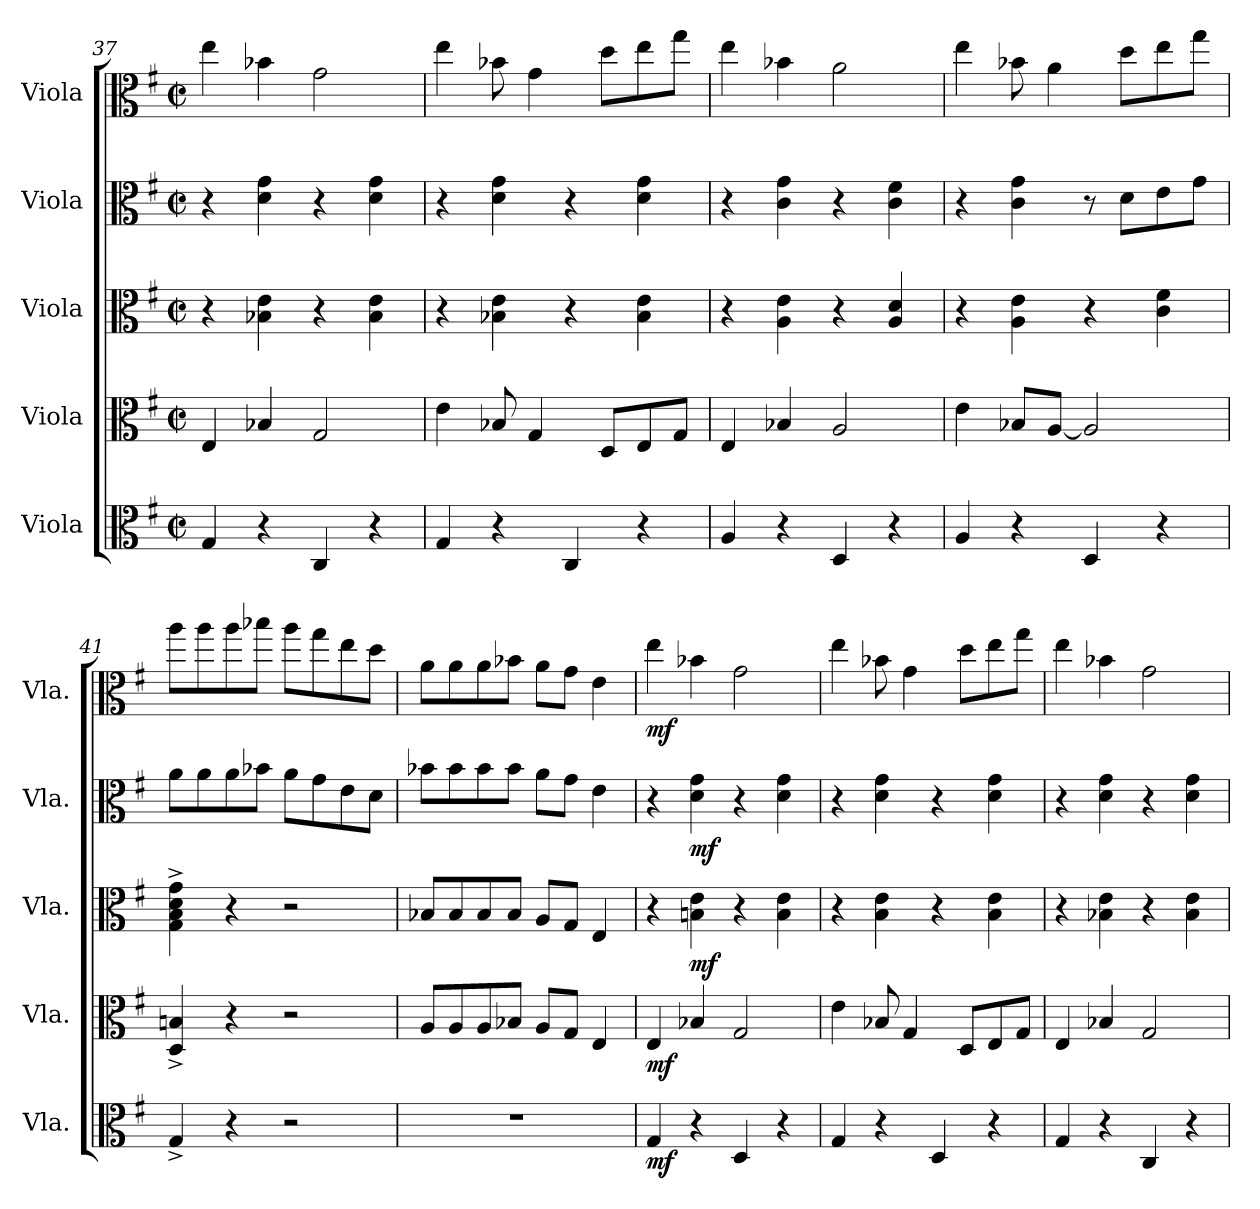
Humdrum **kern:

**kern	**dynam	**kern	**dynam	**kern	**dynam	**kern	**dynam	**kern	**dynam
*part5	*part5	*part4	*part4	*part3	*part3	*part2	*part2	*part1	*part1
*staff5	*staff5	*staff4	*staff4	*staff3	*staff3	*staff2	*staff2	*staff1	*staff1
*I"Viola	*	*I"Viola	*	*I"Viola	*	*I"Viola	*	*I"Viola	*
*I'Vla.	*	*I'Vla.	*	*I'Vla.	*	*I'Vla.	*	*I'Vla.	*
!!LO:LB:g=z
*clefC3	*	*clefC3	*	*clefC3	*	*clefC3	*	*clefC3	*
*k[f#]	*	*k[f#]	*	*k[f#]	*	*k[f#]	*	*k[f#]	*
*M4/4	*	*M4/4	*	*M4/4	*	*M4/4	*	*M4/4	*
*met(c|)	*	*met(c|)	*	*met(c|)	*	*met(c|)	*	*met(c|)	*
=37	=37	=37	=37	=37	=37	=37	=37	=37	=37
4G/	.	4E/	.	4r	.	4r	.	4ee\	.
4r	.	4B-X/	.	4B-X\ 4e\	.	4d\ 4g\	.	4b-X\	.
4C/	.	2G/	.	4r	.	4r	.	2g\	.
4r	.	.	.	4B-\ 4e\	.	4d\ 4g\	.	.	.
=38	=38	=38	=38	=38	=38	=38	=38	=38	=38
4G/	.	4e\	.	4r	.	4r	.	4ee\	.
4r	.	8B-X/	.	4B-X\ 4e\	.	4d\ 4g\	.	8b-X\	.
.	.	4G/	.	.	.	.	.	4g\	.
4C/	.	.	.	4r	.	4r	.	.	.
.	.	8D/L	.	.	.	.	.	8dd\L	.
4r	.	8E/	.	4B-\ 4e\	.	4d\ 4g\	.	8ee\	.
.	.	8G/J	.	.	.	.	.	8gg\J	.
=39	=39	=39	=39	=39	=39	=39	=39	=39	=39
4A/	.	4E/	.	4r	.	4r	.	4ee\	.
4r	.	4B-X/	.	4A\ 4e\	.	4c\ 4g\	.	4b-X\	.
4D/	.	2A/	.	4r	.	4r	.	2a\	.
4r	.	.	.	4A/ 4d/	.	4c\ 4f#\	.	.	.
=40	=40	=40	=40	=40	=40	=40	=40	=40	=40
4A/	.	4e\	.	4r	.	4r	.	4ee\	.
4r	.	8B-X/L	.	4A\ 4e\	.	4c\ 4g\	.	8b-X\	.
.	.	[8A/J	.	.	.	.	.	4a\	.
4D/	.	2A/]	.	4r	.	8r	.	.	.
.	.	.	.	.	.	8d\L	.	8dd\L	.
4r	.	.	.	4c\ 4f#\	.	8e\	.	8ee\	.
.	.	.	.	.	.	8g\J	.	8gg\J	.
!!LO:PB:g=z
=41	=41	=41	=41	=41	=41	=41	=41	=41	=41
4G^/	.	4D/^ 4Bn/^	.	4G\^ 4B\^ 4d\^ 4g\^	.	8a\L	.	8aa\L	.
.	.	.	.	.	.	8a\	.	8aa\	.
4r	.	4r	.	4r	.	8a\	.	8aa\	.
.	.	.	.	.	.	8b-X\J	.	8bb-X\J	.
2r	.	2r	.	2r	.	8a\L	.	8aa\L	.
.	.	.	.	.	.	8g\	.	8gg\	.
.	.	.	.	.	.	8e\	.	8ee\	.
.	.	.	.	.	.	8d\J	.	8dd\J	.
=42	=42	=42	=42	=42	=42	=42	=42	=42	=42
1r	.	8A/L	.	8B-X/L	.	8b-X\L	.	8a\L	.
.	.	8A/	.	8B-/	.	8b-\	.	8a\	.
.	.	8A/	.	8B-/	.	8b-\	.	8a\	.
.	.	8B-X/J	.	8B-/J	.	8b-\J	.	8b-X\J	.
.	.	8A/L	.	8A/L	.	8a\L	.	8a\L	.
.	.	8G/J	.	8G/J	.	8g\J	.	8g\J	.
.	.	4E/	.	4E/	.	4e\	.	4e\	.
=43	=43	=43	=43	=43	=43	=43	=43	=43	=43
!	!LO:DY:b	!	!LO:DY:b	!	!	!	!	!	!LO:DY:b
4G/	mf	4E/	mf	4r	.	4r	.	4ee\	mf
!	!	!	!	!	!LO:DY:b	!	!LO:DY:b	!	!
4r	.	4B-X/	.	4Bn\ 4e\	mf	4d\ 4g\	mf	4b-X\	.
4D/	.	2G/	.	4r	.	4r	.	2g\	.
4r	.	.	.	4B\ 4e\	.	4d\ 4g\	.	.	.
=44	=44	=44	=44	=44	=44	=44	=44	=44	=44
4G/	.	4e\	.	4r	.	4r	.	4ee\	.
4r	.	8B-X/	.	4B\ 4e\	.	4d\ 4g\	.	8b-X\	.
.	.	4G/	.	.	.	.	.	4g\	.
4D/	.	.	.	4r	.	4r	.	.	.
.	.	8D/L	.	.	.	.	.	8dd\L	.
4r	.	8E/	.	4B\ 4e\	.	4d\ 4g\	.	8ee\	.
.	.	8G/J	.	.	.	.	.	8gg\J	.
!!LO:LB:g=z
=45	=45	=45	=45	=45	=45	=45	=45	=45	=45
4G/	.	4E/	.	4r	.	4r	.	4ee\	.
4r	.	4B-X/	.	4B-X\ 4e\	.	4d\ 4g\	.	4b-X\	.
4C/	.	2G/	.	4r	.	4r	.	2g\	.
4r	.	.	.	4B-\ 4e\	.	4d\ 4g\	.	.	.
=	=	=	=	=	=	=	=	=	=
*-	*-	*-	*-	*-	*-	*-	*-	*-	*-
